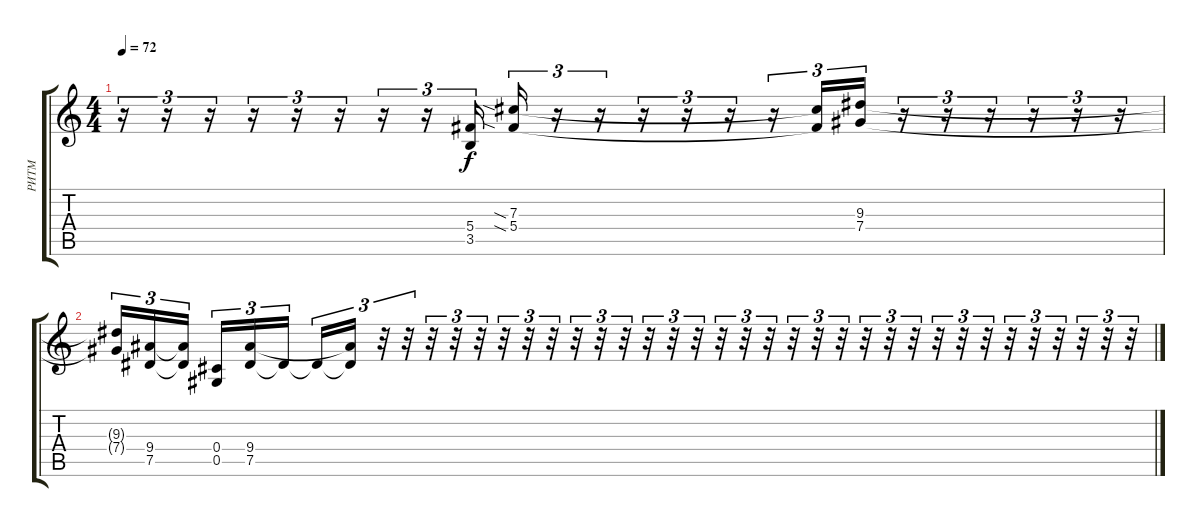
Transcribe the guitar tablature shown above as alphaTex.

\track ("РИТМ" "РИТМ") {instrument overdrivenguitar}
\staff {score tabs}
\tuning (Eb4 Bb3 Gb3 Db3 Ab2 Eb2) {hide}
\ts (4 4)
\tempo 72
\clef g2
\ks c
r.16{tu (3 2) dy f} r.16{tu (3 2)} r.16{tu (3 2)} r.16{tu (3 2)} r.16{tu (3 2)} r.16{tu (3 2)} r.16{tu (3 2)} r.16{tu (3 2)} (5.4{t} 3.5{t}).16{tu (3 2)} (7.3{sia} 5.4{sia}).16{tu (3 2)} r.16{tu (3 2)} r.16{tu (3 2)} r.16{tu (3 2)} r.16{tu (3 2)} r.16{tu (3 2)} r.16{tu (3 2)} (7.3{t} 5.4{t}).16{tu (3 2)} (9.3 7.4).16{tu (3 2)} r.16{tu (3 2)} r.16{tu (3 2)} r.16{tu (3 2)} r.16{tu (3 2)} r.16{tu (3 2)} r.16{tu (3 2)} |
(9.3{t} 7.4{t}).16{tu (3 2)} (9.4 7.5).16{tu (3 2)} (9.4{t} 7.5{t}).16{tu (3 2) beam splitsecondary} (0.4 0.5).16{tu (3 2)} (9.4 7.5).16{tu (3 2)} 7.5{t}.16{tu (3 2)} 7.5{t}.16{tu (3 2)} (9.4{t} 7.5{t}).16{tu (3 2)} r.32{tu (3 2)} r.32{tu (3 2)} r.32{tu (3 2)} r.32{tu (3 2)} r.32{tu (3 2)} r.32{tu (3 2)} r.32{tu (3 2)} r.32{tu (3 2)} r.32{tu (3 2)} r.32{tu (3 2)} r.32{tu (3 2)} r.32{tu (3 2)} r.32{tu (3 2)} r.32{tu (3 2)} r.32{tu (3 2)} r.32{tu (3 2)} r.32{tu (3 2)} r.32{tu (3 2)} r.32{tu (3 2)} r.32{tu (3 2)} r.32{tu (3 2)} r.32{tu (3 2)} r.32{tu (3 2)} r.32{tu (3 2)} r.32{tu (3 2)} r.32{tu (3 2)} r.32{tu (3 2)} r.32{tu (3 2)} r.32{tu (3 2)} r.32{tu (3 2)} r.32{tu (3 2)} r.32{tu (3 2)}
